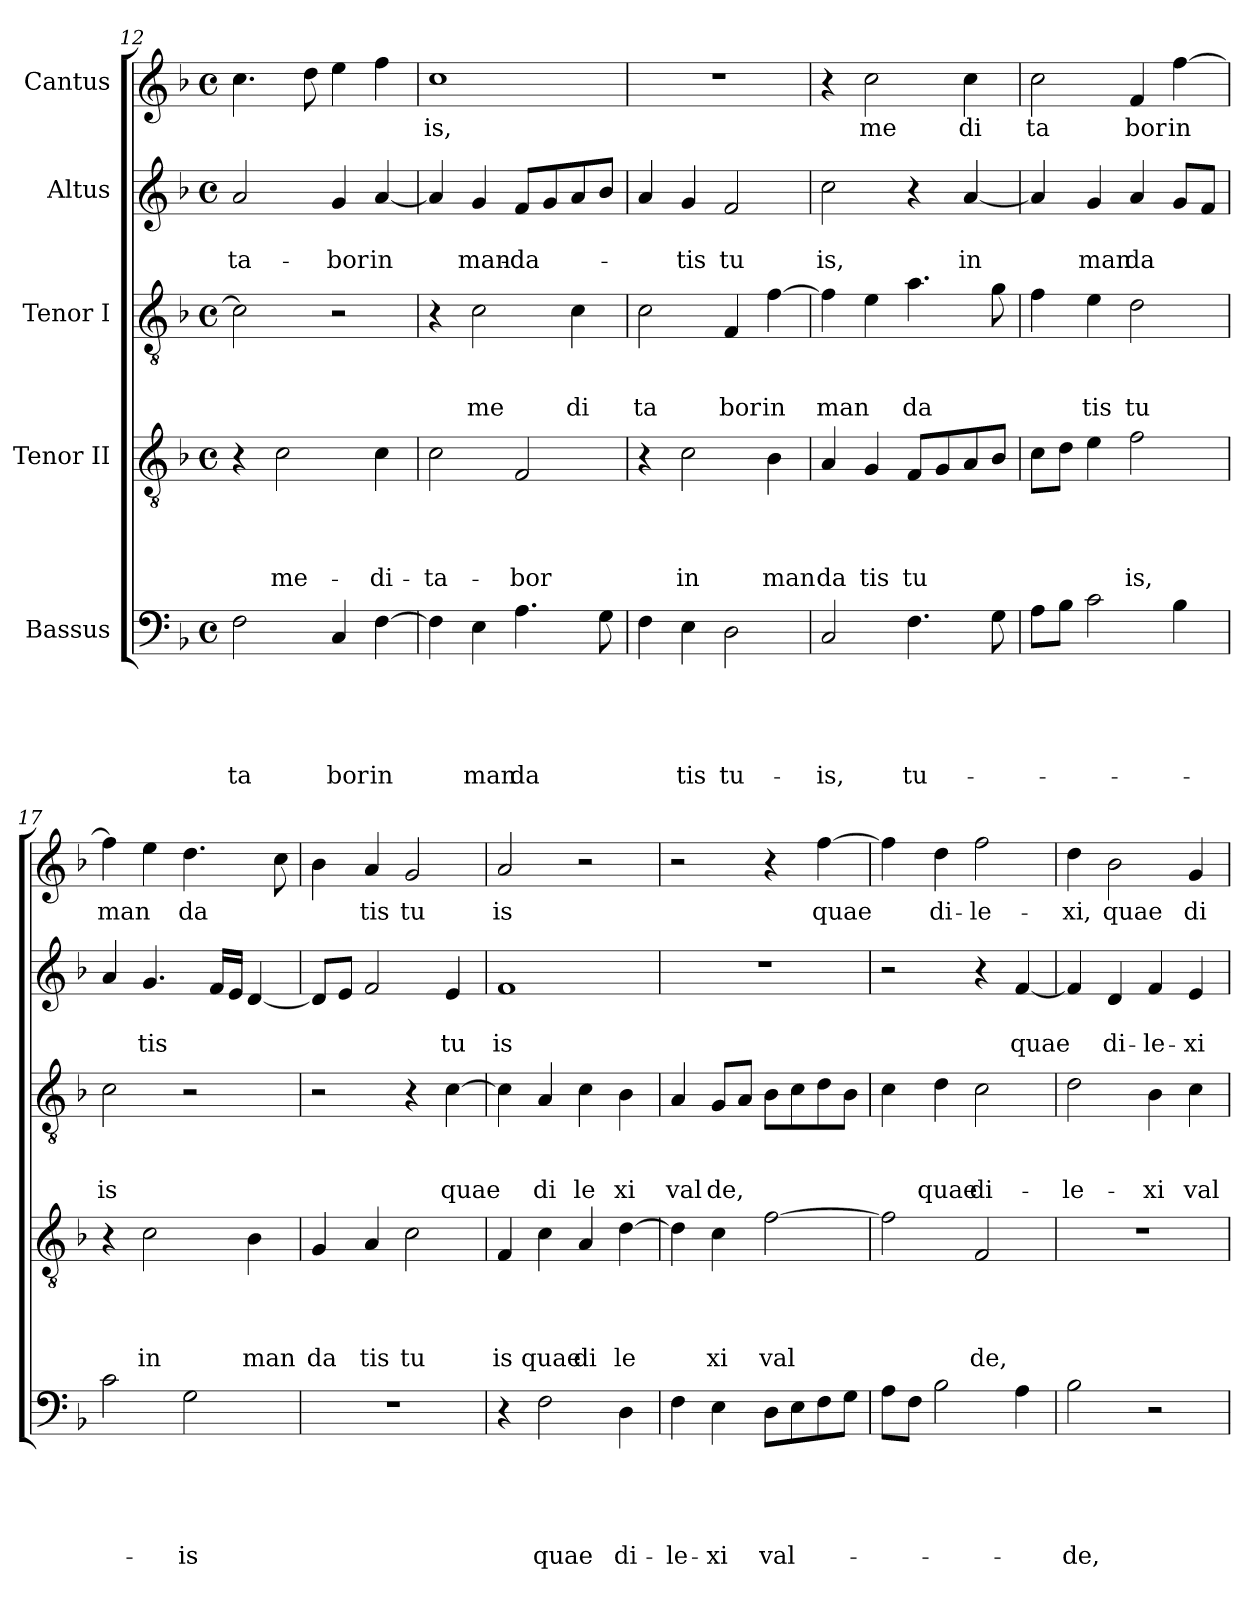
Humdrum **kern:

**kern	**text	**text	**text	**text	**text	**kern	**text	**text	**text	**text	**kern	**text	**text	**text	**kern	**text	**text	**kern	**text
*part5	*part5	*part5	*part5	*part5	*part5	*part4	*part4	*part4	*part4	*part4	*part3	*part3	*part3	*part3	*part2	*part2	*part2	*part1	*part1
*staff5	*staff5	*staff5	*staff5	*staff5	*staff5	*staff4	*staff4	*staff4	*staff4	*staff4	*staff3	*staff3	*staff3	*staff3	*staff2	*staff2	*staff2	*staff1	*staff1
*I"Bassus	*	*	*	*	*	*I"Tenor II	*	*	*	*	*I"Tenor I	*	*	*	*I"Altus	*	*	*I"Cantus	*
*clefF4	*	*	*	*	*	*clefGv2	*	*	*	*	*clefGv2	*	*	*	*clefG2	*	*	*clefG2	*
*k[b-]	*	*	*	*	*	*k[b-]	*	*	*	*	*k[b-]	*	*	*	*k[b-]	*	*	*k[b-]	*
*F:	*	*	*	*	*	*F:	*	*	*	*	*F:	*	*	*	*F:	*	*	*F:	*
*M4/4	*	*	*	*	*	*M4/4	*	*	*	*	*M4/4	*	*	*	*M4/4	*	*	*M4/4	*
*met(c)	*	*	*	*	*	*met(c)	*	*	*	*	*met(c)	*	*	*	*met(c)	*	*	*met(c)	*
=12	=12	=12	=12	=12	=12	=12	=12	=12	=12	=12	=12	=12	=12	=12	=12	=12	=12	=12	=12
!	!	!	!	!	!LO:LY:b	!	!	!	!	!	!	!	!	!	!	!	!LO:LY:b	!	!
2F\	.	.	.	.	ta	4r	.	.	.	.	2c\]	.	.	.	2a/	.	-ta-	4.cc\	.
!	!	!	!	!	!	!	!	!	!	!LO:LY:b	!	!	!	!	!	!	!	!	!
.	.	.	.	.	.	2c\	.	.	.	me-	.	.	.	.	.	.	.	.	.
.	.	.	.	.	.	.	.	.	.	.	.	.	.	.	.	.	.	8dd\	.
!	!	!	!	!	!LO:LY:b	!	!	!	!	!	!	!	!	!	!	!	!LO:LY:b	!	!
4C/	.	.	.	.	bor	.	.	.	.	.	2r	.	.	.	4g/	.	-bor	4ee\	.
!	!	!	!	!	!LO:LY:b	!	!	!	!	!LO:LY:b	!	!	!	!	!	!	!LO:LY:b	!	!
[>4F\	.	.	.	.	in	4c\	.	.	.	-di-	.	.	.	.	[<4a/	.	in	4ff\	.
=13	=13	=13	=13	=13	=13	=13	=13	=13	=13	=13	=13	=13	=13	=13	=13	=13	=13	=13	=13
!	!	!	!	!	!	!	!	!	!	!LO:LY:b	!	!	!	!	!	!	!	!	!LO:LY:b
4F\]	.	.	.	.	.	2c\	.	.	.	-ta-	4r	.	.	.	4a/]	.	.	1cc	is,
!	!	!	!	!	!LO:LY:b	!	!	!	!	!	!	!	!	!LO:LY:b	!	!	!LO:LY:b	!	!
4E\	.	.	.	.	man	.	.	.	.	.	2c\	.	.	me	4g/	.	man-	.	.
!	!	!	!	!	!LO:LY:b	!	!	!	!	!LO:LY:b	!	!	!	!	!	!	!LO:LY:b	!	!
4.A\	.	.	.	.	da	2F/	.	.	.	-bor	.	.	.	.	8f/L	.	-da-	.	.
.	.	.	.	.	.	.	.	.	.	.	.	.	.	.	8g/	.	.	.	.
!	!	!	!	!	!	!	!	!	!	!	!	!	!	!LO:LY:b	!	!	!	!	!
.	.	.	.	.	.	.	.	.	.	.	4c\	.	.	di	8a/	.	.	.	.
8G\	.	.	.	.	.	.	.	.	.	.	.	.	.	.	8b-/J	.	.	.	.
!!LO:LB:g=z
=14	=14	=14	=14	=14	=14	=14	=14	=14	=14	=14	=14	=14	=14	=14	=14	=14	=14	=14	=14
!	!	!	!	!	!	!	!	!	!	!	!	!	!	!LO:LY:b	!	!	!	!	!
4F\	.	.	.	.	.	4r	.	.	.	.	2c\	.	.	ta	4a/	.	.	1r	.
!	!	!	!	!	!LO:LY:b	!	!	!	!	!LO:LY:b	!	!	!	!	!	!	!LO:LY:b	!	!
4E\	.	.	.	.	tis	2c\	.	.	.	in	.	.	.	.	4g/	.	-tis	.	.
!	!	!	!	!	!LO:LY:b	!	!	!	!	!	!	!	!	!LO:LY:b	!	!	!LO:LY:b	!	!
2D\	.	.	.	.	tu-	.	.	.	.	.	4F/	.	.	bor	2f/	.	tu	.	.
!	!	!	!	!	!	!	!	!	!	!LO:LY:b	!	!	!	!LO:LY:b	!	!	!	!	!
.	.	.	.	.	.	4B-\	.	.	.	man	[>4f\	.	.	in	.	.	.	.	.
=15	=15	=15	=15	=15	=15	=15	=15	=15	=15	=15	=15	=15	=15	=15	=15	=15	=15	=15	=15
!	!	!	!	!	!LO:LY:b	!	!	!	!	!LO:LY:b	!	!	!	!LO:LY:b	!	!	!LO:LY:b	!	!
2C/	.	.	.	.	-is,	4A/	.	.	.	da	4f\]	.	.	man	2cc\	.	is,	4r	.
!	!	!	!	!	!	!	!	!	!	!LO:LY:b	!	!	!	!	!	!	!	!	!LO:LY:b
.	.	.	.	.	.	4G/	.	.	.	tis	4e\	.	.	.	.	.	.	2cc\	me
!	!	!	!	!	!LO:LY:b	!	!	!	!	!LO:LY:b	!	!	!	!LO:LY:b	!	!	!	!	!
4.F\	.	.	.	.	tu-	8F/L	.	.	.	tu	4.a\	.	.	da	4r	.	.	.	.
.	.	.	.	.	.	8G/	.	.	.	.	.	.	.	.	.	.	.	.	.
!	!	!	!	!	!	!	!	!	!	!	!	!	!	!	!	!	!LO:LY:b	!	!LO:LY:b
.	.	.	.	.	.	8A/	.	.	.	.	.	.	.	.	[<4a/	.	in	4cc\	di
8G\	.	.	.	.	.	8B-/J	.	.	.	.	8g\	.	.	.	.	.	.	.	.
=16	=16	=16	=16	=16	=16	=16	=16	=16	=16	=16	=16	=16	=16	=16	=16	=16	=16	=16	=16
!	!	!	!	!	!	!	!	!	!	!	!	!	!	!	!	!	!	!	!LO:LY:b
8A\L	.	.	.	.	.	8c\L	.	.	.	.	4f\	.	.	.	4a/]	.	.	2cc\	ta
8B-\J	.	.	.	.	.	8d\J	.	.	.	.	.	.	.	.	.	.	.	.	.
!	!	!	!	!	!	!	!	!	!	!	!	!	!	!LO:LY:b	!	!	!LO:LY:b	!	!
2c\	.	.	.	.	.	4e\	.	.	.	.	4e\	.	.	tis	4g/	.	man	.	.
!	!	!	!	!	!	!	!	!	!	!LO:LY:b	!	!	!	!LO:LY:b	!	!	!LO:LY:b	!	!LO:LY:b
.	.	.	.	.	.	2f\	.	.	.	is,	2d\	.	.	tu	4a/	.	da	4f/	bor
!	!	!	!	!	!	!	!	!	!	!	!	!	!	!	!	!	!	!	!LO:LY:b
4B-\	.	.	.	.	.	.	.	.	.	.	.	.	.	.	8g/L	.	.	[>4ff\	in
.	.	.	.	.	.	.	.	.	.	.	.	.	.	.	8f/J	.	.	.	.
=17	=17	=17	=17	=17	=17	=17	=17	=17	=17	=17	=17	=17	=17	=17	=17	=17	=17	=17	=17
!	!	!	!	!	!	!	!	!	!	!	!	!	!	!LO:LY:b	!	!	!	!	!LO:LY:b
2c\	.	.	.	.	.	4r	.	.	.	.	2c\	.	.	is	4a/	.	.	4ff\]	man
!	!	!	!	!	!	!	!	!	!	!LO:LY:b	!	!	!	!	!	!	!LO:LY:b	!	!
.	.	.	.	.	.	2c\	.	.	.	in	.	.	.	.	4.g/	.	tis	4ee\	.
!	!	!	!	!	!LO:LY:b	!	!	!	!	!	!	!	!	!	!	!	!	!	!LO:LY:b
2G\	.	.	.	.	-is	.	.	.	.	.	2r	.	.	.	.	.	.	4.dd\	da
.	.	.	.	.	.	.	.	.	.	.	.	.	.	.	16f/LL	.	.	.	.
.	.	.	.	.	.	.	.	.	.	.	.	.	.	.	16e/JJ	.	.	.	.
!	!	!	!	!	!	!	!	!	!	!LO:LY:b	!	!	!	!	!	!	!	!	!
.	.	.	.	.	.	4B-\	.	.	.	man	.	.	.	.	[<4d/	.	.	.	.
.	.	.	.	.	.	.	.	.	.	.	.	.	.	.	.	.	.	8cc\	.
=18	=18	=18	=18	=18	=18	=18	=18	=18	=18	=18	=18	=18	=18	=18	=18	=18	=18	=18	=18
!	!	!	!	!	!	!	!	!	!	!LO:LY:b	!	!	!	!	!	!	!	!	!
1r	.	.	.	.	.	4G/	.	.	.	da	2r	.	.	.	8d/L]	.	.	4b-\	.
.	.	.	.	.	.	.	.	.	.	.	.	.	.	.	8e/J	.	.	.	.
!	!	!	!	!	!	!	!	!	!	!LO:LY:b	!	!	!	!	!	!	!	!	!LO:LY:b
.	.	.	.	.	.	4A/	.	.	.	tis	.	.	.	.	2f/	.	.	4a/	tis
!	!	!	!	!	!	!	!	!	!	!LO:LY:b	!	!	!	!	!	!	!	!	!LO:LY:b
.	.	.	.	.	.	2c\	.	.	.	tu	4r	.	.	.	.	.	.	2g/	tu
!	!	!	!	!	!	!	!	!	!	!	!	!	!	!LO:LY:b	!	!	!LO:LY:b	!	!
.	.	.	.	.	.	.	.	.	.	.	[>4c\	.	.	quae	4e/	.	tu	.	.
=19	=19	=19	=19	=19	=19	=19	=19	=19	=19	=19	=19	=19	=19	=19	=19	=19	=19	=19	=19
!	!	!	!	!	!	!	!	!	!	!LO:LY:b	!	!	!	!	!	!	!LO:LY:b	!	!LO:LY:b
4r	.	.	.	.	.	4F/	.	.	.	is	4c\]	.	.	.	1f	.	is	2a/	is
!	!	!	!	!	!LO:LY:b	!	!	!	!	!LO:LY:b	!	!	!	!LO:LY:b	!	!	!	!	!
2F\	.	.	.	.	quae	4c\	.	.	.	quae	4A/	.	.	di	.	.	.	.	.
!	!	!	!	!	!	!	!	!	!	!LO:LY:b	!	!	!	!LO:LY:b	!	!	!	!	!
.	.	.	.	.	.	4A/	.	.	.	di	4c\	.	.	le	.	.	.	2r	.
!	!	!	!	!	!LO:LY:b	!	!	!	!	!LO:LY:b	!	!	!	!LO:LY:b	!	!	!	!	!
4D\	.	.	.	.	di-	[>4d\	.	.	.	le	4B-\	.	.	xi	.	.	.	.	.
=20	=20	=20	=20	=20	=20	=20	=20	=20	=20	=20	=20	=20	=20	=20	=20	=20	=20	=20	=20
!	!	!	!	!	!LO:LY:b	!	!	!	!	!	!	!	!	!LO:LY:b	!	!	!	!	!
4F\	.	.	.	.	-le-	4d\]	.	.	.	.	4A/	.	.	val	1r	.	.	2r	.
!	!	!	!	!	!LO:LY:b	!	!	!	!	!LO:LY:b	!	!	!	!LO:LY:b	!	!	!	!	!
4E\	.	.	.	.	-xi	4c\	.	.	.	xi	8G/L	.	.	de,	.	.	.	.	.
.	.	.	.	.	.	.	.	.	.	.	8A/J	.	.	.	.	.	.	.	.
!	!	!	!	!	!LO:LY:b	!	!	!	!	!LO:LY:b	!	!	!	!	!	!	!	!	!
8D\L	.	.	.	.	val-	[>2f\	.	.	.	val	8B-\L	.	.	.	.	.	.	4r	.
8E\	.	.	.	.	.	.	.	.	.	.	8c\	.	.	.	.	.	.	.	.
!	!	!	!	!	!	!	!	!	!	!	!	!	!	!	!	!	!	!	!LO:LY:b
8F\	.	.	.	.	.	.	.	.	.	.	8d\	.	.	.	.	.	.	[>4ff\	quae
8G\J	.	.	.	.	.	.	.	.	.	.	8B-\J	.	.	.	.	.	.	.	.
!!LO:PB:g=z
=21	=21	=21	=21	=21	=21	=21	=21	=21	=21	=21	=21	=21	=21	=21	=21	=21	=21	=21	=21
8A\L	.	.	.	.	.	2f\]	.	.	.	.	4c\	.	.	.	2r	.	.	4ff\]	.
8F\J	.	.	.	.	.	.	.	.	.	.	.	.	.	.	.	.	.	.	.
!	!	!	!	!	!	!	!	!	!	!	!	!	!	!LO:LY:b	!	!	!	!	!LO:LY:b
2B-\	.	.	.	.	.	.	.	.	.	.	4d\	.	.	quae	.	.	.	4dd\	di-
!	!	!	!	!	!	!	!	!	!	!LO:LY:b	!	!	!	!LO:LY:b	!	!	!	!	!LO:LY:b
.	.	.	.	.	.	2F/	.	.	.	de,	2c\	.	.	di-	4r	.	.	2ff\	-le-
!	!	!	!	!	!	!	!	!	!	!	!	!	!	!	!	!	!LO:LY:b	!	!
4A\	.	.	.	.	.	.	.	.	.	.	.	.	.	.	[<4f/	.	quae	.	.
=22	=22	=22	=22	=22	=22	=22	=22	=22	=22	=22	=22	=22	=22	=22	=22	=22	=22	=22	=22
!	!	!	!	!	!LO:LY:b	!	!	!	!	!	!	!	!	!LO:LY:b	!	!	!	!	!LO:LY:b
2B-\	.	.	.	.	-de,	1r	.	.	.	.	2d\	.	.	-le-	4f/]	.	.	4dd\	-xi,
!	!	!	!	!	!	!	!	!	!	!	!	!	!	!	!	!	!LO:LY:b	!	!LO:LY:b
.	.	.	.	.	.	.	.	.	.	.	.	.	.	.	4d/	.	di-	2b-\	quae
!	!	!	!	!	!	!	!	!	!	!	!	!	!	!LO:LY:b	!	!	!LO:LY:b	!	!
2r	.	.	.	.	.	.	.	.	.	.	4B-\	.	.	-xi	4f/	.	-le-	.	.
!	!	!	!	!	!	!	!	!	!	!	!	!	!	!LO:LY:b	!	!	!LO:LY:b	!	!LO:LY:b
.	.	.	.	.	.	.	.	.	.	.	4c\	.	.	val-	4e/	.	-xi	4g/	di-
=	=	=	=	=	=	=	=	=	=	=	=	=	=	=	=	=	=	=	=
*-	*-	*-	*-	*-	*-	*-	*-	*-	*-	*-	*-	*-	*-	*-	*-	*-	*-	*-	*-
